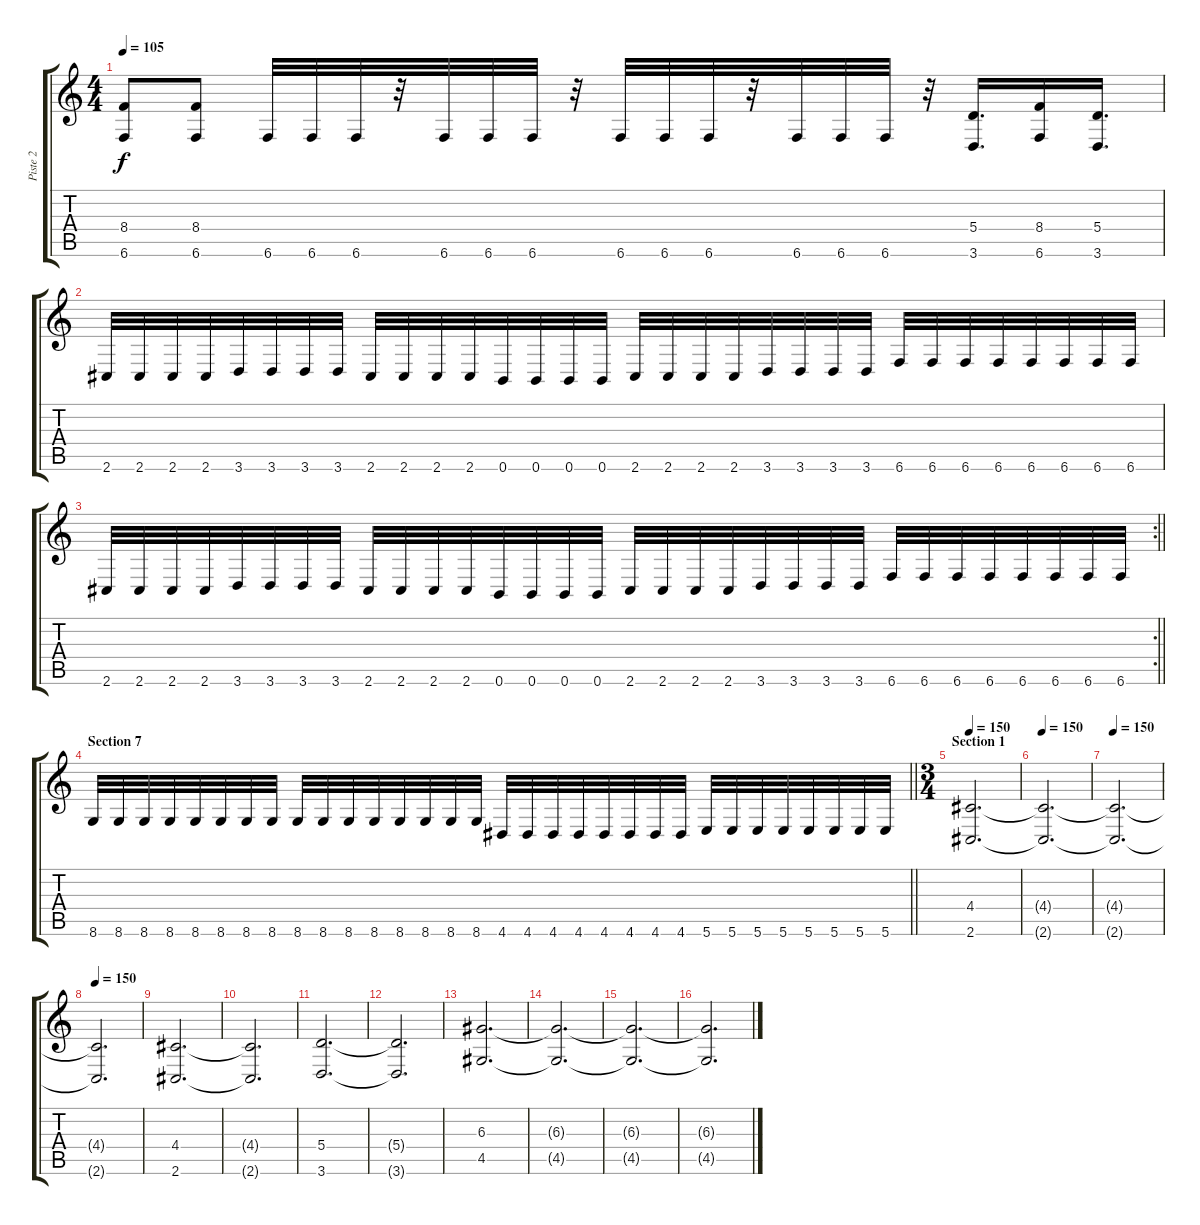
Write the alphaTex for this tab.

\track ("Piste 2" "Piste 2") {instrument distortionguitar}
\staff {score tabs}
\tuning (B3 Gb3 D3 A2 E2 B1) {hide}
\ts (4 4)
\tempo 105
\clef g2
\ks c
(8.4 6.6).8{dy f} (8.4 6.6).8 6.6.32 6.6.32 6.6.32 r.32 6.6.32 6.6.32 6.6.32 r.32 6.6.32 6.6.32 6.6.32 r.32 6.6.32 6.6.32 6.6.32 r.32 (5.4 3.6).16{d} (8.4 6.6).16 (5.4 3.6).16{d} |
2.6.32 2.6.32 2.6.32 2.6.32 3.6.32 3.6.32 3.6.32 3.6.32 2.6.32 2.6.32 2.6.32 2.6.32 0.6.32 0.6.32 0.6.32 0.6.32 2.6.32 2.6.32 2.6.32 2.6.32 3.6.32 3.6.32 3.6.32 3.6.32 6.6.32 6.6.32 6.6.32 6.6.32 6.6.32 6.6.32 6.6.32 6.6.32 |
\rc 2
\barLineRight lightlight
2.6.32 2.6.32 2.6.32 2.6.32 3.6.32 3.6.32 3.6.32 3.6.32 2.6.32 2.6.32 2.6.32 2.6.32 0.6.32 0.6.32 0.6.32 0.6.32 2.6.32 2.6.32 2.6.32 2.6.32 3.6.32 3.6.32 3.6.32 3.6.32 6.6.32 6.6.32 6.6.32 6.6.32 6.6.32 6.6.32 6.6.32 6.6.32 |
\section ("" "Section 7")
\barLineRight lightlight
8.6.32 8.6.32 8.6.32 8.6.32 8.6.32 8.6.32 8.6.32 8.6.32 8.6.32 8.6.32 8.6.32 8.6.32 8.6.32 8.6.32 8.6.32 8.6.32 4.6.32 4.6.32 4.6.32 4.6.32 4.6.32 4.6.32 4.6.32 4.6.32 5.6.32 5.6.32 5.6.32 5.6.32 5.6.32 5.6.32 5.6.32 5.6.32 |
\ts (3 4)
\section ("" "Section 1")
\tempo 150
(4.4 2.6).2{d} |
\tempo 150
(4.4{t} 2.6{t}).2{d} |
\tempo 150
(4.4{t} 2.6{t}).2{d} |
\tempo 150
(4.4{t} 2.6{t}).2{d} |
(4.4 2.6).2{d} |
(4.4{t} 2.6{t}).2{d} |
(5.4 3.6).2{d} |
(5.4{t} 3.6{t}).2{d} |
(6.3 4.5).2{d} |
(6.3{t} 4.5{t}).2{d} |
(6.3{t} 4.5{t}).2{d} |
(6.3{t} 4.5{t}).2{d}
